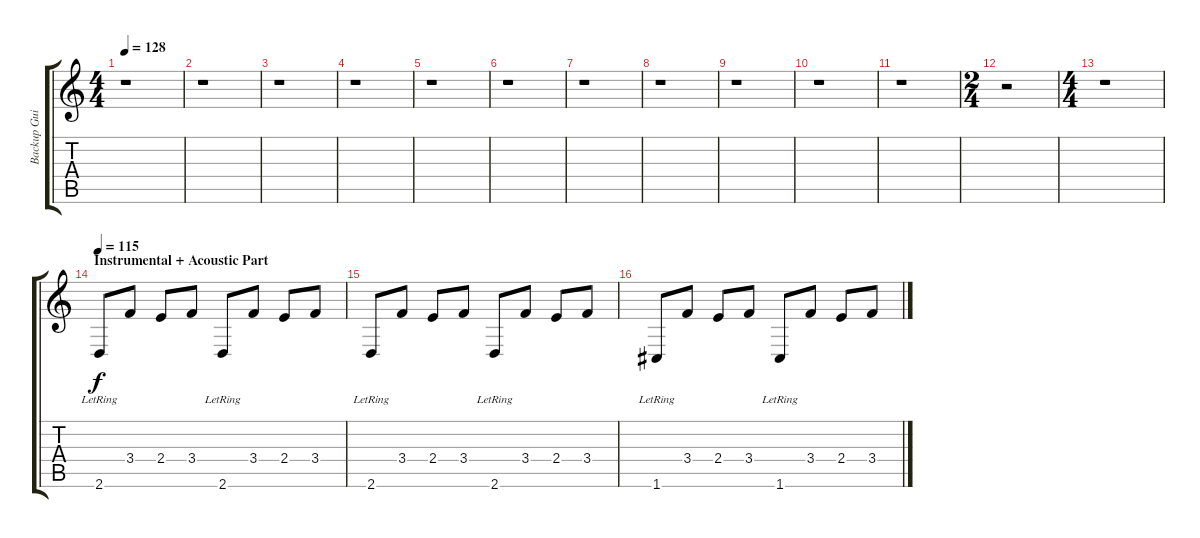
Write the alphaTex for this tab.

\track ("Backup Guitar" "Backup Gui") {instrument overdrivenguitar}
\staff {score tabs}
\tuning (E4 B3 G3 D3 A2 C2) {hide}
\ts (4 4)
\tempo 128
\clef g2
\ks c
r.1{dy f} |
r.1 |
r.1 |
r.1 |
r.1 |
r.1 |
r.1 |
r.1 |
r.1 |
r.1 |
r.1 |
\ts (2 4)
r.2 |
\ts (4 4)
r.1 |
\section ("" "Instrumental + Acoustic Part")
\tempo 115
2.6{lr}.8{volume 2 instrument acousticguitarsteel} 3.4.8 2.4.8 3.4.8 2.6{lr}.8 3.4.8 2.4.8 3.4.8 |
2.6{lr}.8{volume 4 instrument acousticguitarsteel} 3.4.8 2.4.8 3.4.8 2.6{lr}.8 3.4.8 2.4.8 3.4.8 |
1.6{lr}.8{volume 6} 3.4.8 2.4.8 3.4.8 1.6{lr}.8 3.4.8 2.4.8 3.4.8
